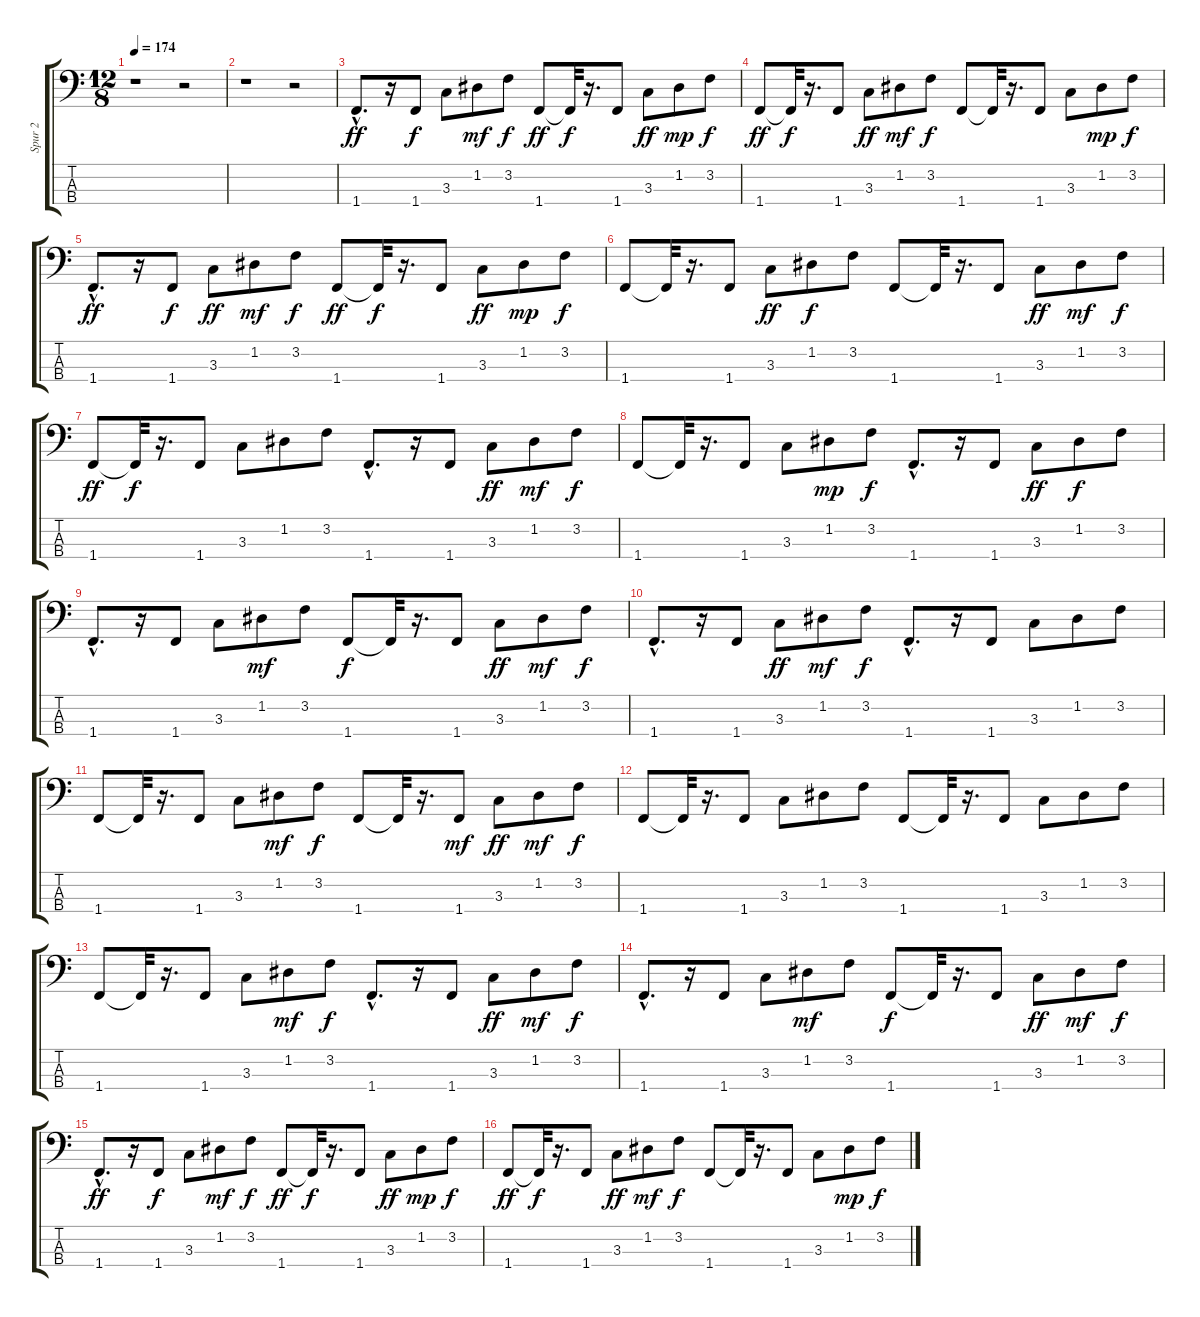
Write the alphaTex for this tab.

\track ("Spur 2" "Spur 2") {instrument slapbass2}
\staff {score tabs}
\tuning (G2 D2 A1 E1) {hide}
\ts (12 8)
\tempo 174
\clef f4
\ks c
r.1{dy ff instrument slapbass2} r.2 |
r.1 r.2 |
1.4{hac}.8{d} r.16 1.4.8{dy f} 3.3.8 1.2.8{dy mf} 3.2.8{dy f} 1.4.8{dy ff} 1.4{t}.32{dy f} r.16{d} 1.4.8 3.3.8{dy ff} 1.2.8{dy mp} 3.2.8{dy f} |
1.4.8{dy ff} 1.4{t}.32{dy f} r.16{d} 1.4.8 3.3.8{dy ff} 1.2.8{dy mf} 3.2.8{dy f} 1.4.8 1.4{t}.32 r.16{d} 1.4.8 3.3.8 1.2.8{dy mp} 3.2.8{dy f} |
1.4{hac}.8{d dy ff} r.16 1.4.8{dy f} 3.3.8{dy ff} 1.2.8{dy mf} 3.2.8{dy f} 1.4.8{dy ff} 1.4{t}.32{dy f} r.16{d} 1.4.8 3.3.8{dy ff} 1.2.8{dy mp} 3.2.8{dy f} |
1.4.8 1.4{t}.32 r.16{d} 1.4.8 3.3.8{dy ff} 1.2.8{dy f} 3.2.8 1.4.8 1.4{t}.32 r.16{d} 1.4.8 3.3.8{dy ff} 1.2.8{dy mf} 3.2.8{dy f} |
1.4.8{dy ff} 1.4{t}.32{dy f} r.16{d} 1.4.8 3.3.8 1.2.8 3.2.8 1.4{hac}.8{d} r.16 1.4.8 3.3.8{dy ff} 1.2.8{dy mf} 3.2.8{dy f} |
1.4.8 1.4{t}.32 r.16{d} 1.4.8 3.3.8 1.2.8{dy mp} 3.2.8{dy f} 1.4{hac}.8{d} r.16 1.4.8 3.3.8{dy ff} 1.2.8{dy f} 3.2.8 |
1.4{hac}.8{d} r.16 1.4.8 3.3.8 1.2.8{dy mf} 3.2.8 1.4.8{dy f} 1.4{t}.32 r.16{d} 1.4.8 3.3.8{dy ff} 1.2.8{dy mf} 3.2.8{dy f} |
1.4{hac}.8{d} r.16 1.4.8 3.3.8{dy ff} 1.2.8{dy mf} 3.2.8{dy f} 1.4{hac}.8{d} r.16 1.4.8 3.3.8 1.2.8 3.2.8 |
1.4.8 1.4{t}.32 r.16{d} 1.4.8 3.3.8 1.2.8{dy mf} 3.2.8{dy f} 1.4.8 1.4{t}.32 r.16{d} 1.4.8{dy mf} 3.3.8{dy ff} 1.2.8{dy mf} 3.2.8{dy f} |
1.4.8 1.4{t}.32 r.16{d} 1.4.8 3.3.8 1.2.8 3.2.8 1.4.8 1.4{t}.32 r.16{d} 1.4.8 3.3.8 1.2.8 3.2.8 |
1.4.8 1.4{t}.32 r.16{d} 1.4.8 3.3.8 1.2.8{dy mf} 3.2.8{dy f} 1.4{hac}.8{d} r.16 1.4.8 3.3.8{dy ff} 1.2.8{dy mf} 3.2.8{dy f} |
1.4{hac}.8{d} r.16 1.4.8 3.3.8 1.2.8{dy mf} 3.2.8 1.4.8{dy f} 1.4{t}.32 r.16{d} 1.4.8 3.3.8{dy ff} 1.2.8{dy mf} 3.2.8{dy f} |
1.4{hac}.8{d dy ff} r.16 1.4.8{dy f} 3.3.8 1.2.8{dy mf} 3.2.8{dy f} 1.4.8{dy ff} 1.4{t}.32{dy f} r.16{d} 1.4.8 3.3.8{dy ff} 1.2.8{dy mp} 3.2.8{dy f} |
1.4.8{dy ff} 1.4{t}.32{dy f} r.16{d} 1.4.8 3.3.8{dy ff} 1.2.8{dy mf} 3.2.8{dy f} 1.4.8 1.4{t}.32 r.16{d} 1.4.8 3.3.8 1.2.8{dy mp} 3.2.8{dy f}
